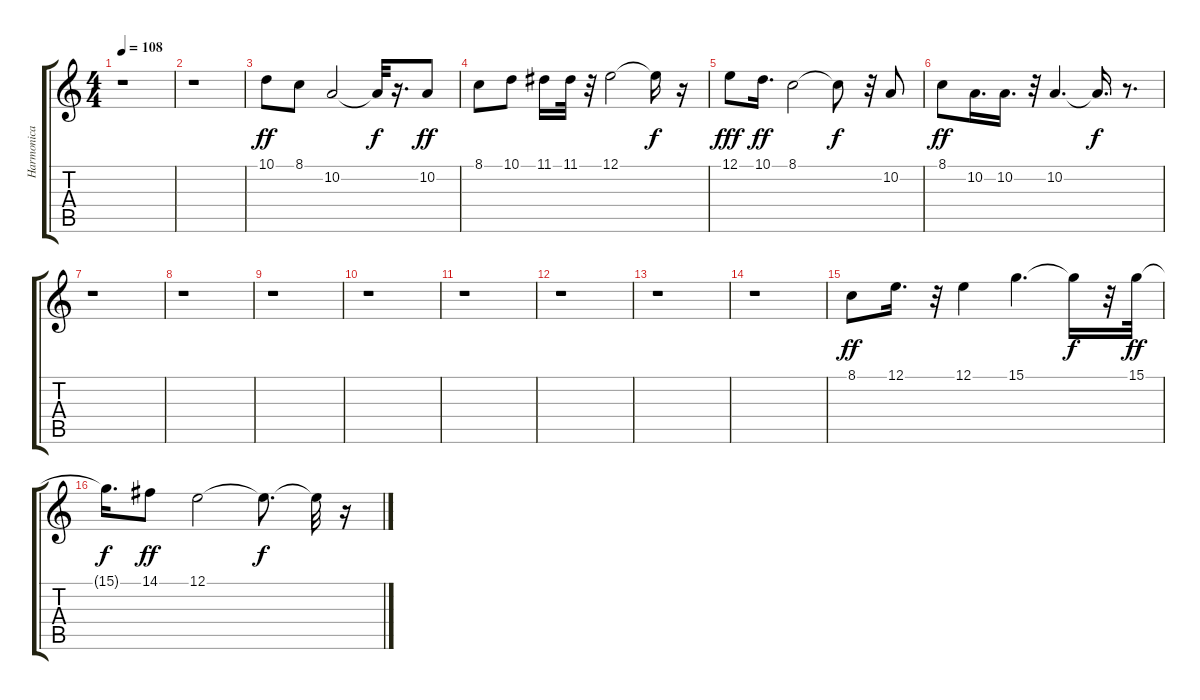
\track ("Harmonica" "Harmonica") {instrument harmonica}
\staff {score tabs}
\tuning (E4 B3 G3 D3 A2 E2) {hide}
\ts (4 4)
\tempo 108
\clef g2
\ks c
r.1{dy f} |
r.1 |
10.1.8{dy ff} 8.1.8 10.2.2 10.2{t}.32{dy f} r.16{d} 10.2.8{dy ff} |
8.1.8 10.1.8 11.1.16 11.1.32 r.32 12.1.2 12.1{t}.16{dy f} r.16 |
12.1.8{dy fff} 10.1.16{d dy ff} 8.1.2 8.1{t}.8{dy f} r.32 10.2.8 |
8.1.8{dy ff} 10.2.16{d} 10.2.16{d} r.32 10.2.4{d} 10.2{t}.16{d dy f} r.8{d} |
r.1 |
r.1 |
r.1 |
r.1 |
r.1 |
r.1 |
r.1 |
r.1 |
8.1.8{dy ff} 12.1.16{d} r.32 12.1.4 15.1.4{d} 15.1{t}.16{dy f} r.32 15.1.32{dy ff} |
15.1{t}.16{d dy f} 14.1.8{dy ff} 12.1.2 12.1{t}.8{d dy f} 12.1{t}.32 r.16
